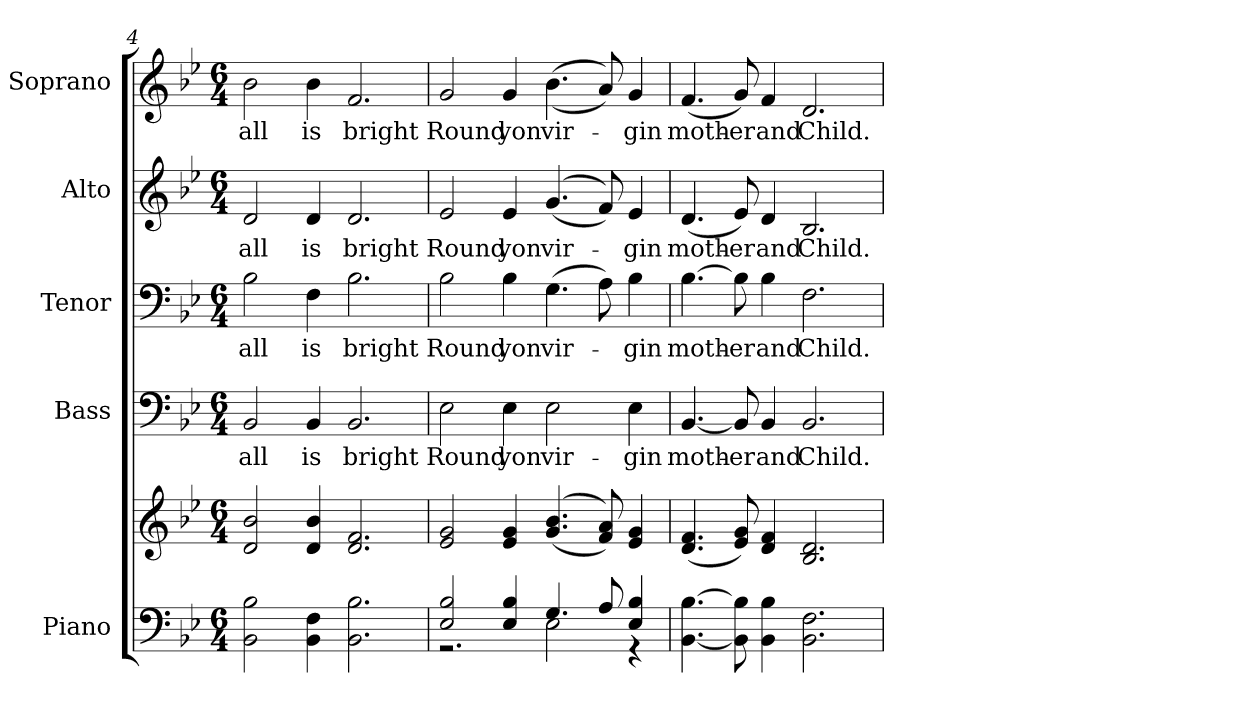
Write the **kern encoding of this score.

**kern	**kern	**kern	**text	**kern	**text	**kern	**text	**kern	**text
*part5	*part5	*part4	*part4	*part3	*part3	*part2	*part2	*part1	*part1
*staff6	*staff5	*staff4	*staff4	*staff3	*staff3	*staff2	*staff2	*staff1	*staff1
*I"Piano	*	*I"Bass	*	*I"Tenor	*	*I"Alto	*	*I"Soprano	*
*I'Pno.	*	*I'B.	*	*I'T.	*	*I'A.	*	*I'S.	*
*clefF4	*clefG2	*clefF4	*	*clefF4	*	*clefG2	*	*clefG2	*
*k[b-e-]	*k[b-e-]	*k[b-e-]	*	*k[b-e-]	*	*k[b-e-]	*	*k[b-e-]	*
*B-:	*B-:	*B-:	*	*B-:	*	*B-:	*	*B-:	*
*M6/4	*M6/4	*M6/4	*	*M6/4	*	*M6/4	*	*M6/4	*
=4	=4	=4	=4	=4	=4	=4	=4	=4	=4
!	!	!	!LO:LY:b:color=#000000	!	!	!	!	!	!
!	!	!	!	!	!LO:LY:b:color=#000000	!	!	!	!
!	!	!	!	!	!	!	!LO:LY:b:color=#000000	!	!
!	!	!	!	!	!	!	!	!	!LO:LY:b:color=#000000
2BB-i\ 2B-i	2di/ 2b-i	2BB-i/	all	2B-i\	all	2di/	all	2b-i\	all
!	!	!	!LO:LY:b:color=#000000	!	!	!	!	!	!
!	!	!	!	!	!LO:LY:b:color=#000000	!	!	!	!
!	!	!	!	!	!	!	!LO:LY:b:color=#000000	!	!
!	!	!	!	!	!	!	!	!	!LO:LY:b:color=#000000
4BB-i\ 4Fi	4di/ 4b-i	4BB-i/	is	4Fi\	is	4di/	is	4b-i\	is
!	!	!	!LO:LY:b:color=#000000	!	!	!	!	!	!
!	!	!	!	!	!LO:LY:b:color=#000000	!	!	!	!
!	!	!	!	!	!	!	!LO:LY:b:color=#000000	!	!
!	!	!	!	!	!	!	!	!	!LO:LY:b:color=#000000
2.BB-i\ 2.B-i	2.di/ 2.fi	2.BB-i/	bright	2.B-i\	bright	2.di/	bright	2.fi/	bright
!!LO:PB:g=z
=5	=5	=5	=5	=5	=5	=5	=5	=5	=5
*^	*	*	*	*	*	*	*	*	*
!	!	!	!	!LO:LY:b:color=#000000	!	!	!	!	!	!
!	!	!	!	!	!	!LO:LY:b:color=#000000	!	!	!	!
*	*	*	*	*	*^	*	*	*	*	*
!	!	!	!	!	!	!	!	!	!LO:LY:b:color=#000000	!	!
!	!	!	!	!	!	!	!	!	!	!	!LO:LY:b:color=#000000
2E-i/ 2B-i	2.r	2e-i/ 2gi	2E-i\	Round	2B-i\	2.ryy	Round	2e-i/	Round	2gi/	Round
!	!	!	!	!LO:LY:b:color=#000000	!	!	!	!	!	!	!
!	!	!	!	!	!	!	!LO:LY:b:color=#000000	!	!	!	!
!	!	!	!	!	!	!	!	!	!LO:LY:b:color=#000000	!	!
!	!	!	!	!	!	!	!	!	!	!	!LO:LY:b:color=#000000
4E-i/ 4B-i	.	4e-i/ 4gi	4E-i\	yon	4B-i\	.	yon	4e-i/	yon	4gi/	yon
!	!	!	!	!LO:LY:b:color=#000000	!	!	!	!	!	!	!
!	!	!	!	!	!	!	!LO:LY:b:color=#000000	!	!	!	!
!	!	!	!	!	!	!	!	!	!LO:LY:b:color=#000000	!	!
!	!	!	!	!	!	!	!	!	!	!	!LO:LY:b:color=#000000
4.Gi/	2E-i\	((4.gi/ 4.b-i	2E-i\	vir-	(4.Gi\	2ryy	vir-	((4.gi/	vir-	((4.b-i\	vir-
8Ai/	.	8fi/ 8ai))	.	.	8Ai\)	.	.	8fi/))	.	8ai/))	.
!	!	!	!	!LO:LY:b:color=#000000	!	!	!	!	!	!	!
!	!	!	!	!	!	!	!LO:LY:b:color=#000000	!	!	!	!
!	!	!	!	!	!	!	!	!	!LO:LY:b:color=#000000	!	!
!	!	!	!	!	!	!	!	!	!	!	!LO:LY:b:color=#000000
4E-i/ 4B-i	4r	4e-i/ 4gi	4E-i\	-gin	4B-i\	4ryy	-gin	4e-i/	-gin	4gi/	-gin
*v	*v	*	*	*	*v	*v	*	*	*	*	*
=6	=6	=6	=6	=6	=6	=6	=6	=6	=6
*^	*	*	*	*^	*	*	*	*	*
!	!	!	!	!LO:LY:b:color=#000000	!	!	!	!	!	!	!
*v	*v	*	*	*	*v	*v	*	*	*	*	*
*^	*	*	*	*^	*	*	*	*	*
!	!	!	!	!	!	!	!LO:LY:b:color=#000000	!	!	!	!
*v	*v	*	*	*	*v	*v	*	*	*	*	*
*^	*	*	*	*^	*	*	*	*	*
!	!	!	!	!	!	!	!	!	!LO:LY:b:color=#000000	!	!
*v	*v	*	*	*	*v	*v	*	*	*	*	*
*^	*	*	*	*^	*	*	*	*	*
!	!	!	!	!	!	!	!	!	!	!	!LO:LY:b:color=#000000
*v	*v	*	*	*	*v	*v	*	*	*	*	*
[<4.BB-i\ [>4.B-i	(4.di/ 4.fi	[<4.BB-i/	moth-	[>4.B-i\	moth-	(4.di/	moth-	(4.fi/	moth-
!	!	!	!LO:LY:b:color=#000000	!	!	!	!	!	!
!	!	!	!	!	!LO:LY:b:color=#000000	!	!	!	!
!	!	!	!	!	!	!	!LO:LY:b:color=#000000	!	!
!	!	!	!	!	!	!	!	!	!LO:LY:b:color=#000000
8BB-i\] 8B-i]	8e-i/ 8gi)	8BB-i/]	-er	8B-i\]	-er	8e-i/)	-er	8gi/)	-er
!	!	!	!LO:LY:b:color=#000000	!	!	!	!	!	!
!	!	!	!	!	!LO:LY:b:color=#000000	!	!	!	!
!	!	!	!	!	!	!	!LO:LY:b:color=#000000	!	!
!	!	!	!	!	!	!	!	!	!LO:LY:b:color=#000000
4BB-i\ 4B-i	4di/ 4fi	4BB-i/	and	4B-i\	and	4di/	and	4fi/	and
!	!	!	!LO:LY:b:color=#000000	!	!	!	!	!	!
!	!	!	!	!	!LO:LY:b:color=#000000	!	!	!	!
!	!	!	!	!	!	!	!LO:LY:b:color=#000000	!	!
!	!	!	!	!	!	!	!	!	!LO:LY:b:color=#000000
2.BB-i\ 2.Fi	2.B-i/ 2.di	2.BB-i/	Child.	2.Fi\	Child.	2.B-i/	Child.	2.di/	Child.
=	=	=	=	=	=	=	=	=	=
*-	*-	*-	*-	*-	*-	*-	*-	*-	*-
